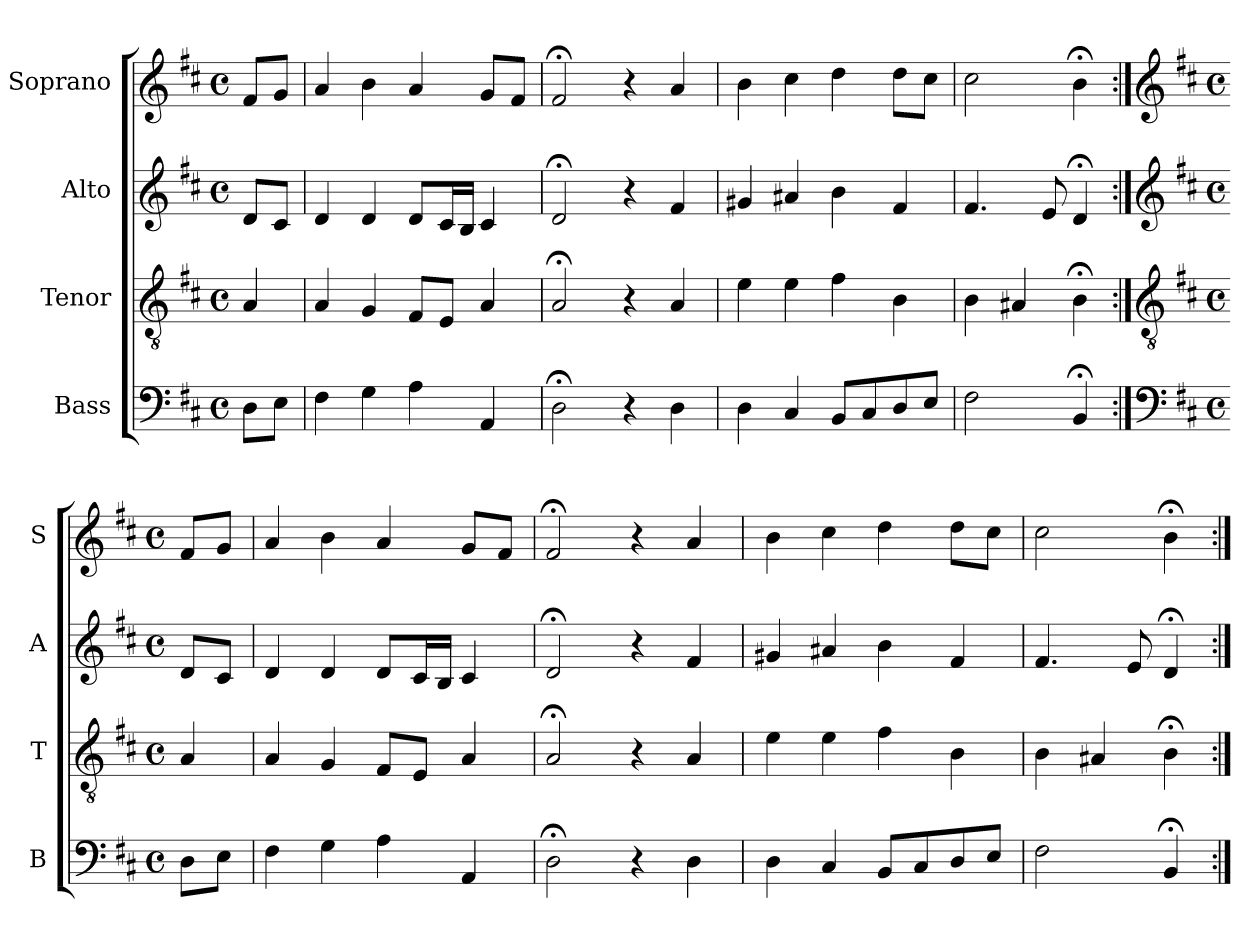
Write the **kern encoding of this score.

**kern	**kern	**kern	**kern
*part4	*part3	*part2	*part1
*staff4	*staff3	*staff2	*staff1
*I"Bass	*I"Tenor	*I"Alto	*I"Soprano
*I'B	*I'T	*I'A	*I'S
*clefF4	*clefGv2	*clefG2	*clefG2
*k[f#c#]	*k[f#c#]	*k[f#c#]	*k[f#c#]
*D:	*D:	*D:	*D:
*M4/4	*M4/4	*M4/4	*M4/4
*met(c)	*met(c)	*met(c)	*met(c)
*MM100	*MM100	*MM100	*MM100
=	=	=	=
8DL	4A	8dL	8f#L
8EJ	.	8c#J	8gJ
=1	=1	=1	=1
4F#	4A	4d	4a
4G	4G	4d	4b
4A	8F#L	8dL	4a
.	8EJ	16c#L	.
.	.	16BJJ	.
4AA	4A	4c#	8gL
.	.	.	8f#J
=2	=2	=2	=2
2D;<	2A;<	2d;<	2f#;<
4r	4r	4r	4r
4D	4A	4f#	4a
=3	=3	=3	=3
4D	4e	4g#X	4b
4C#	4e	4a#X	4cc#
8BBL	4f#	4b	4dd
8C#	.	.	.
8D	4B	4f#	8ddL
8EJ	.	.	8cc#J
=4	=4	=4	=4
2F#	4B	4.f#	2cc#
.	4A#X	.	.
.	.	8e	.
4BB;<	4B;<	4d;<	4b;<
=:|!	=:|!	=:|!	=:|!
*clefF4	*clefGv2	*clefG2	*clefG2
*k[f#c#]	*k[f#c#]	*k[f#c#]	*k[f#c#]
*D:	*D:	*D:	*D:
*M4/4	*M4/4	*M4/4	*M4/4
*met(c)	*met(c)	*met(c)	*met(c)
*	*	*	*MM100
8DL	4A	8dL	8f#L
8EJ	.	8c#J	8gJ
=1	=1	=1	=1
4F#	4A	4d	4a
4G	4G	4d	4b
4A	8F#L	8dL	4a
.	8EJ	16c#L	.
.	.	16BJJ	.
4AA	4A	4c#	8gL
.	.	.	8f#J
=2	=2	=2	=2
2D;<	2A;<	2d;<	2f#;<
4r	4r	4r	4r
4D	4A	4f#	4a
=3	=3	=3	=3
4D	4e	4g#X	4b
4C#	4e	4a#X	4cc#
8BBL	4f#	4b	4dd
8C#	.	.	.
8D	4B	4f#	8ddL
8EJ	.	.	8cc#J
=4	=4	=4	=4
2F#	4B	4.f#	2cc#
.	4A#X	.	.
.	.	8e	.
4BB;<	4B;<	4d;<	4b;<
=:|!	=:|!	=:|!	=:|!
*-	*-	*-	*-
